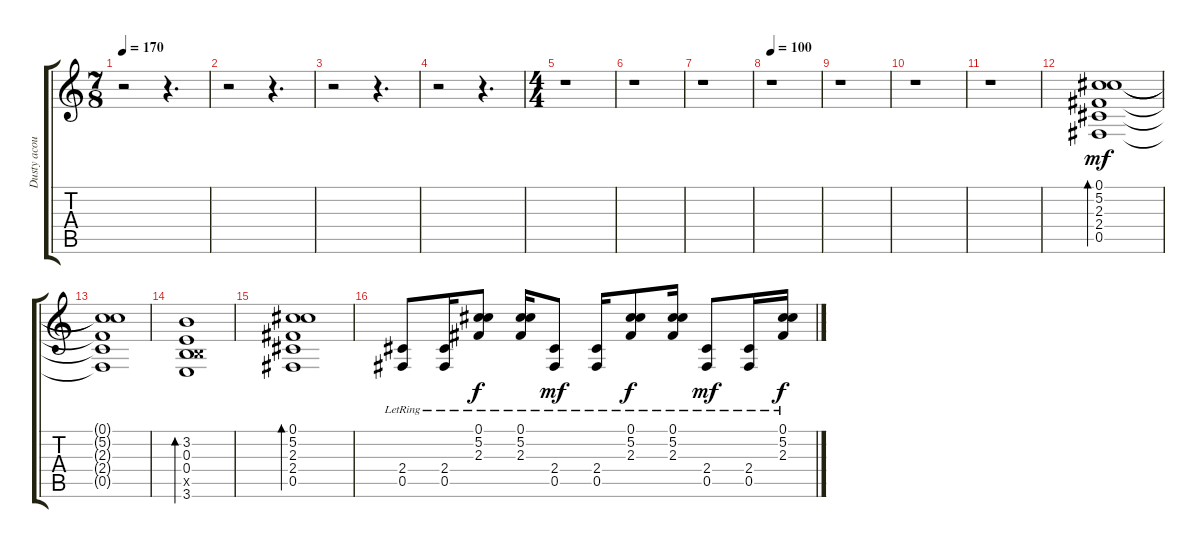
\track ("Dusty acoustic" "Dusty acou") {instrument acousticguitarsteel}
\staff {score tabs}
\tuning (Db4 Ab3 E3 B2 Gb2 Db2) {hide}
\ts (7 8)
\tempo 170
\clef g2
\ks c
r.2{dy mf} r.4{d} |
r.2 r.4{d} |
r.2 r.4{d} |
r.2 r.4{d} |
\ts (4 4)
r.1 |
r.1 |
r.1 |
\tempo 100
r.1 |
r.1 |
r.1 |
r.1 |
(0.1 5.2 2.3 2.4 0.5).1{bd 240} |
(0.1{t} 5.2{t} 2.3{t} 2.4{t} 0.5{t}).1 |
(3.2 0.3 0.4 5.5{x} 3.6).1{bd 240} |
(0.1 5.2 2.3 2.4 0.5).1{bd 240} |
(2.4{lr} 0.5{lr}).8 (2.4{lr} 0.5{lr}).16 (0.1{lr} 5.2{lr} 2.3{lr}).8{dy f} (0.1{lr} 5.2{lr} 2.3{lr}).16 (2.4{lr} 0.5{lr}).8{dy mf} (2.4{lr} 0.5{lr}).16 (0.1{lr} 5.2{lr} 2.3{lr}).8{dy f} (0.1{lr} 5.2{lr} 2.3{lr}).16 (2.4{lr} 0.5{lr}).8{dy mf} (2.4{lr} 0.5{lr}).16 (0.1{lr} 5.2{lr} 2.3{lr}).16{dy f}
